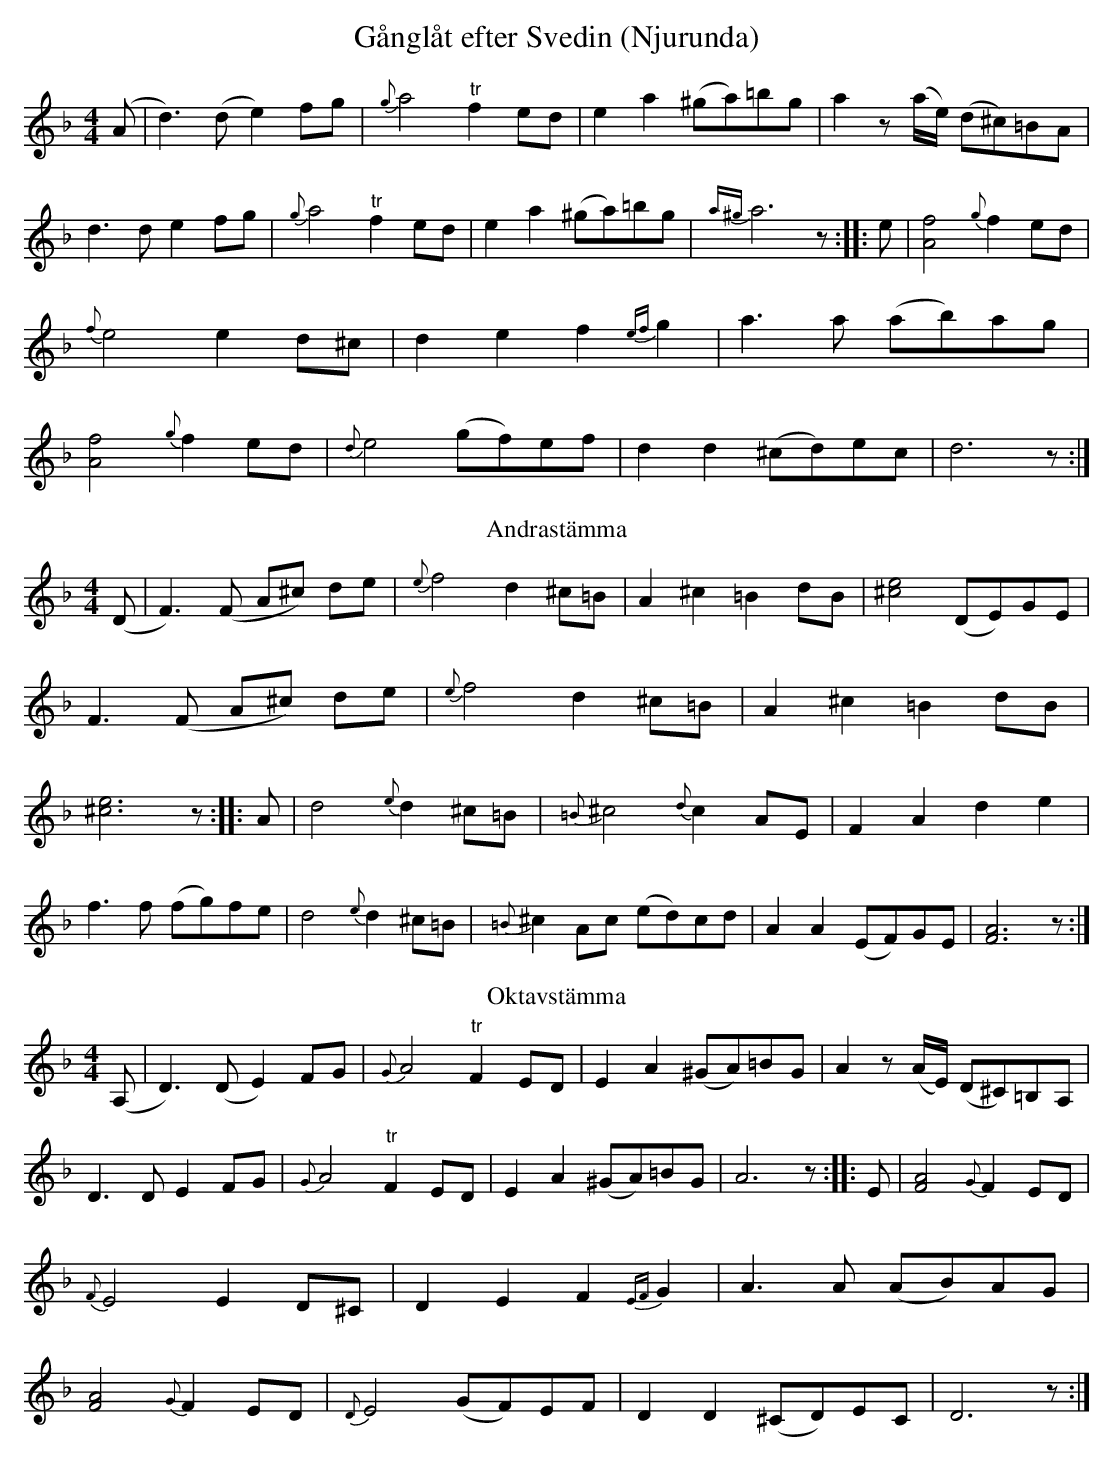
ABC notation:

X:1
T:Gånglåt efter Svedin (Njurunda)
M:4/4
L:1/8
K:Dm
(A|d3) (d e2) fg|{g}a4 "tr"f2 ed|e2 a2 (^ga)=bg|a2 z(a/e/) (d^c)=BA|\
d3 d e2 fg|{g}a4 "tr"f2 ed|e2 a2 (^ga)=bg|{a^g}a6 z::\
e|[A4f4] {g}f2 ed|{f}e4 e2 d^c|d2 e2 f2{ef}g2|a3 a (ab)ag|\
[A4f4] {g}f2 ed|{d}e4 (gf)ef|d2 d2 (^cd)ec|d6 z:|\
T:Andrastämma
(D|F3)(F A^c) de|{e}f4 d2 ^c=B|A2^c2=B2dB|[^c4e4](DE)GE|\
F3(F A^c) de|{e}f4 d2 ^c=B|A2^c2=B2dB|[^c6e6]z::\
A|d4{e}d2^c=B|{=B}^c4{d}c2AE|F2A2d2e2|f3f (fg)fe|\
d4{e}d2^c=B|{=B}^c2Ac (ed)cd|A2A2(EF)GE|[F6A6]z:|\
T:Oktavstämma
(A,|D3) (D E2) FG|{G}A4 "tr"F2 ED|E2 A2 (^GA)=BG|A2 z(A/E/) (D^C)=B,A,|\
D3 D E2 FG|{G}A4 "tr"F2 ED|E2 A2 (^GA)=BG|A6 z::\
E|[F4A4] {G}F2 ED|{F}E4 E2 D^C|D2 E2 F2{EF}G2|A3 A (AB)AG|\
[F4A4] {G}F2 ED|{D}E4 (GF)EF|D2 D2 (^CD)EC|D6 z:|\
